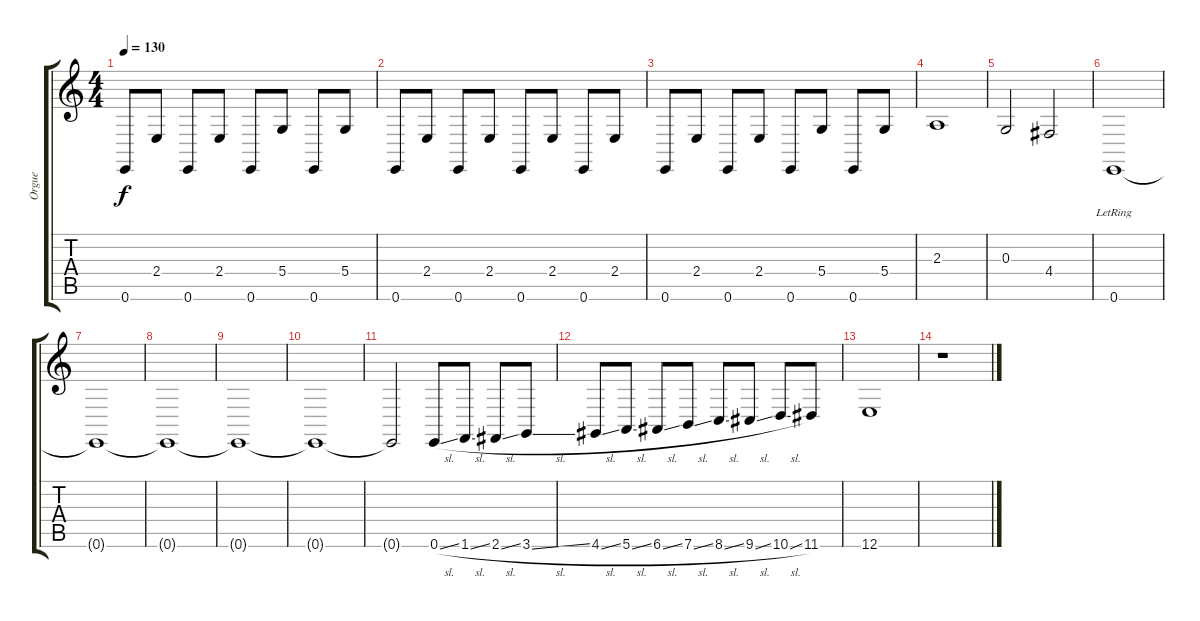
\track ("Orgue" "Orgue") {instrument drawbarorgan}
\staff {score tabs}
\tuning (E4 B3 G3 D3 A2 E2) {hide}
\ts (4 4)
\tempo 130
\clef g2
\ks c
0.6.8{dy f} 2.4.8 0.6.8 2.4.8 0.6.8 5.4.8 0.6.8 5.4.8 |
0.6.8 2.4.8 0.6.8 2.4.8 0.6.8 2.4.8 0.6.8 2.4.8 |
0.6.8 2.4.8 0.6.8 2.4.8 0.6.8 5.4.8 0.6.8 5.4.8 |
2.3.1 |
0.3.2 4.4.2 |
0.6{lr}.1 |
0.6{t}.1 |
0.6{t}.1 |
0.6{t}.1 |
0.6{t}.1 |
0.6{t}.2 0.6{sl}.8 1.6{sl}.8 2.6{sl}.8 3.6{sl}.8 |
4.6{sl}.8 5.6{sl}.8 6.6{sl}.8 7.6{sl}.8 8.6{sl}.8 9.6{sl}.8 10.6{sl}.8 11.6.8 |
12.6.1 |
r.1
